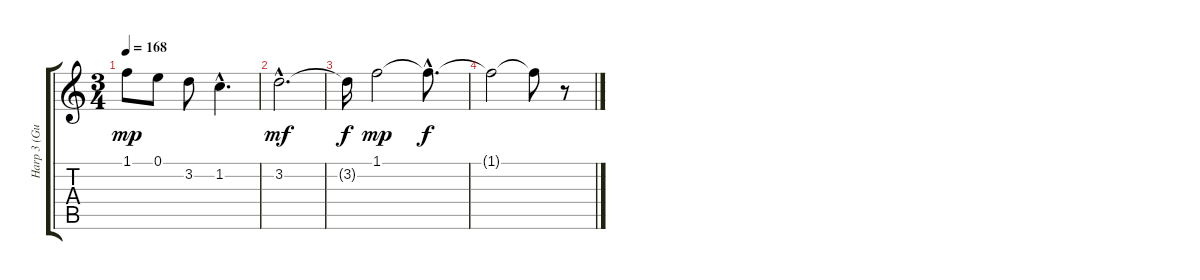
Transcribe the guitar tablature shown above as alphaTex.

\track ("Harp 3 (Guitar)" "Harp 3 (Gu") {instrument acousticguitarnylon}
\staff {score tabs}
\tuning (E4 B3 G3 D3 A2 E2) {hide}
\ts (3 4)
\tempo 168
\clef g2
\ks c
1.1.8{dy mp} 0.1.8 3.2.8 1.2{hac}.4{d} |
3.2{hac}.2{d dy mf} |
3.2{t}.16{dy f} 1.1.2{dy mp} 1.1{hac t}.8{d dy f} |
1.1{t}.2 1.1{t}.8 r.8
